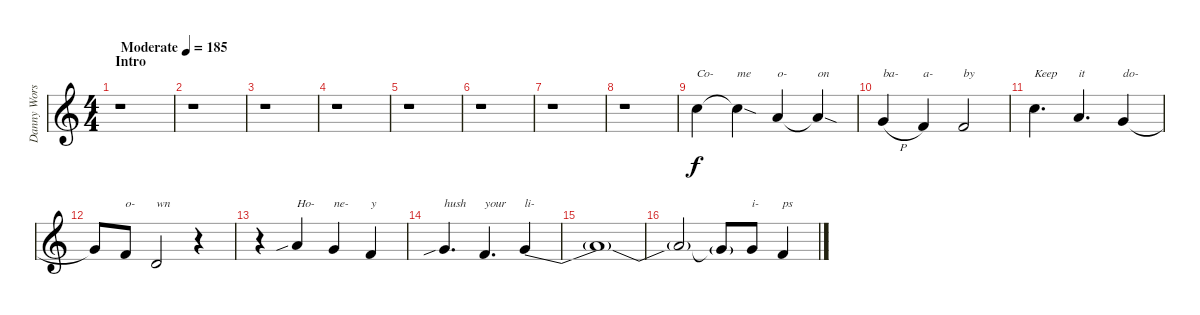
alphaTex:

\track ("Danny Worsnop" "Danny Wors") {instrument lead2sawtooth}
\staff {score}
\tuning (E4 B3 G3 D3 A2 D2) {hide}
\ts (4 4)
\section ("" "Intro")
\tempo (185 "Moderate")
\clef g2
\ks c
r.1{dy f instrument lead2sawtooth} |
r.1 |
r.1 |
r.1 |
r.1 |
r.1 |
r.1 |
r.1 |
8.1.4{txt "Co-"} 8.1{sod t}.4{txt "me"} 5.1.4{txt "o-"} 5.1{sod t}.4{txt "on"} |
3.1{h}.4{txt "ba-"} 1.1.4{txt "a-"} 1.1.2{txt "by"} |
8.1.4{d txt "Keep"} 5.1.4{d txt "it"} 3.1.4{txt "do-"} |
3.1{t}.8 1.1.8{txt "o-"} 3.2.2{txt "wn"} r.4 |
r.4 5.1{sib}.4{txt "Ho-"} 3.1.4{txt "ne-"} 1.1.4{txt "y"} |
3.1{sib}.4{d txt "hush"} 1.1.4{d txt "your"} 3.1{be (bend 0 0 60 4)}.4{txt "li-"} |
3.1{t}.1 |
3.1{t}.2 3.1{t}.8 3.1.8{txt "i-"} 1.1.4{txt "ps"}
